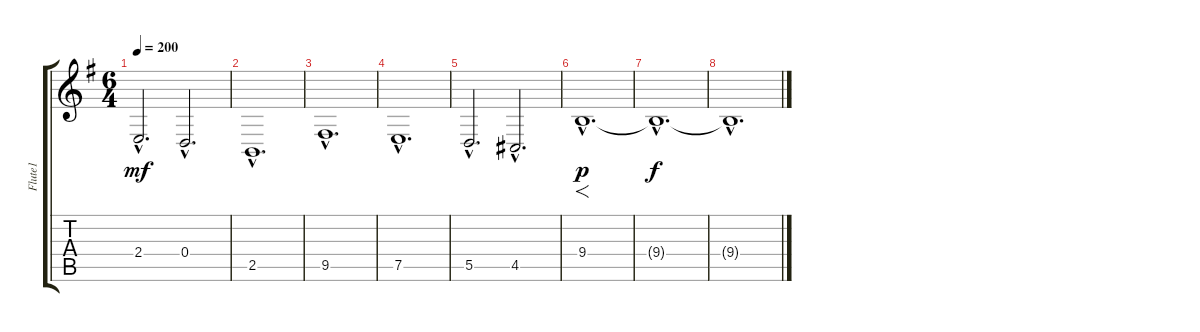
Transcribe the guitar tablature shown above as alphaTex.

\track ("Flute1" "Flute1") {instrument flute}
\staff {score tabs}
\tuning (E4 B3 G3 D3 A2 E2) {hide}
\ts (6 4)
\tempo 200
\clef g2
\ks eminor
2.4{hac}.2{d dy mf} 0.4{hac}.2{d} |
2.5{hac}.1{d} |
9.5{hac}.1{d} |
7.5{hac}.1{d} |
5.5{hac}.2{d} 4.5{hac}.2{d} |
9.4{hac}.1{f d dy p} |
9.4{hac t}.1{d dy f} |
9.4{hac t}.1{d}
